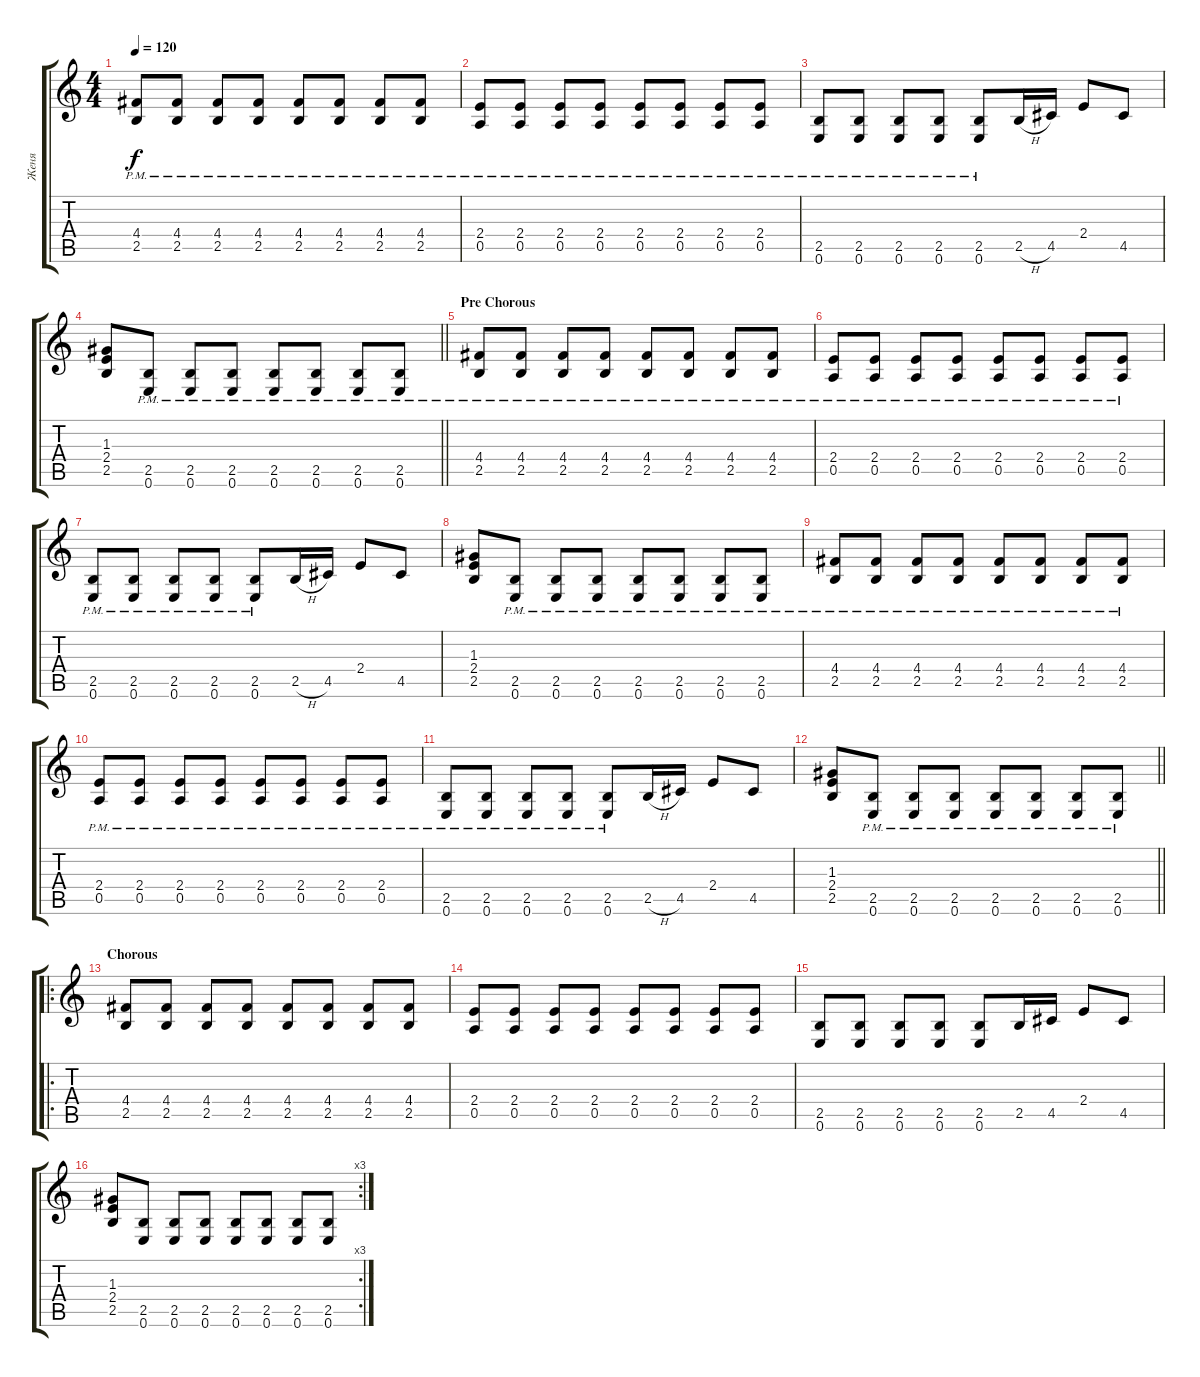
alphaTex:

\track ("Женя" "Женя") {instrument distortionguitar}
\staff {score tabs}
\tuning (E4 B3 G3 D3 A2 E2) {hide}
\ts (4 4)
\tempo 120
\clef g2
\ks c
(4.4{pm} 2.5{pm}).8{dy f} (4.4{pm} 2.5{pm}).8 (4.4{pm} 2.5{pm}).8 (4.4{pm} 2.5{pm}).8 (4.4{pm} 2.5{pm}).8 (4.4{pm} 2.5{pm}).8 (4.4{pm} 2.5{pm}).8 (4.4{pm} 2.5{pm}).8 |
(2.4{pm} 0.5{pm}).8 (2.4{pm} 0.5{pm}).8 (2.4{pm} 0.5{pm}).8 (2.4{pm} 0.5{pm}).8 (2.4{pm} 0.5{pm}).8 (2.4{pm} 0.5{pm}).8 (2.4{pm} 0.5{pm}).8 (2.4{pm} 0.5{pm}).8 |
(2.5{pm} 0.6{pm}).8 (2.5{pm} 0.6{pm}).8 (2.5{pm} 0.6{pm}).8 (2.5{pm} 0.6{pm}).8 (2.5{pm} 0.6{pm}).8 2.5{h}.16 4.5.16 2.4.8 4.5.8 |
\barLineRight lightlight
(1.3 2.4 2.5).8 (2.5{pm} 0.6{pm}).8 (2.5{pm} 0.6{pm}).8 (2.5{pm} 0.6{pm}).8 (2.5{pm} 0.6{pm}).8 (2.5{pm} 0.6{pm}).8 (2.5{pm} 0.6{pm}).8 (2.5{pm} 0.6{pm}).8 |
\section ("" "Pre Chorous")
(4.4{pm} 2.5{pm}).8 (4.4{pm} 2.5{pm}).8 (4.4{pm} 2.5{pm}).8 (4.4{pm} 2.5{pm}).8 (4.4{pm} 2.5{pm}).8 (4.4{pm} 2.5{pm}).8 (4.4{pm} 2.5{pm}).8 (4.4{pm} 2.5{pm}).8 |
(2.4{pm} 0.5{pm}).8 (2.4{pm} 0.5{pm}).8 (2.4{pm} 0.5{pm}).8 (2.4{pm} 0.5{pm}).8 (2.4{pm} 0.5{pm}).8 (2.4{pm} 0.5{pm}).8 (2.4{pm} 0.5{pm}).8 (2.4{pm} 0.5{pm}).8 |
(2.5{pm} 0.6{pm}).8 (2.5{pm} 0.6{pm}).8 (2.5{pm} 0.6{pm}).8 (2.5{pm} 0.6{pm}).8 (2.5{pm} 0.6{pm}).8 2.5{h}.16 4.5.16 2.4.8 4.5.8 |
(1.3 2.4 2.5).8 (2.5{pm} 0.6{pm}).8 (2.5{pm} 0.6{pm}).8 (2.5{pm} 0.6{pm}).8 (2.5{pm} 0.6{pm}).8 (2.5{pm} 0.6{pm}).8 (2.5{pm} 0.6{pm}).8 (2.5{pm} 0.6{pm}).8 |
(4.4{pm} 2.5{pm}).8 (4.4{pm} 2.5{pm}).8 (4.4{pm} 2.5{pm}).8 (4.4{pm} 2.5{pm}).8 (4.4{pm} 2.5{pm}).8 (4.4{pm} 2.5{pm}).8 (4.4{pm} 2.5{pm}).8 (4.4{pm} 2.5{pm}).8 |
(2.4{pm} 0.5{pm}).8 (2.4{pm} 0.5{pm}).8 (2.4{pm} 0.5{pm}).8 (2.4{pm} 0.5{pm}).8 (2.4{pm} 0.5{pm}).8 (2.4{pm} 0.5{pm}).8 (2.4{pm} 0.5{pm}).8 (2.4{pm} 0.5{pm}).8 |
(2.5{pm} 0.6{pm}).8 (2.5{pm} 0.6{pm}).8 (2.5{pm} 0.6{pm}).8 (2.5{pm} 0.6{pm}).8 (2.5{pm} 0.6{pm}).8 2.5{h}.16 4.5.16 2.4.8 4.5.8 |
\barLineRight lightlight
(1.3 2.4 2.5).8 (2.5{pm} 0.6{pm}).8 (2.5{pm} 0.6{pm}).8 (2.5{pm} 0.6{pm}).8 (2.5{pm} 0.6{pm}).8 (2.5{pm} 0.6{pm}).8 (2.5{pm} 0.6{pm}).8 (2.5{pm} 0.6{pm}).8 |
\ro
\section ("" "Chorous")
(4.4 2.5).8 (4.4 2.5).8 (4.4 2.5).8 (4.4 2.5).8 (4.4 2.5).8 (4.4 2.5).8 (4.4 2.5).8 (4.4 2.5).8 |
(2.4 0.5).8 (2.4 0.5).8 (2.4 0.5).8 (2.4 0.5).8 (2.4 0.5).8 (2.4 0.5).8 (2.4 0.5).8 (2.4 0.5).8 |
(2.5 0.6).8 (2.5 0.6).8 (2.5 0.6).8 (2.5 0.6).8 (2.5 0.6).8 2.5.16 4.5.16 2.4.8 4.5.8 |
\rc 3
(1.3 2.4 2.5).8 (2.5 0.6).8 (2.5 0.6).8 (2.5 0.6).8 (2.5 0.6).8 (2.5 0.6).8 (2.5 0.6).8 (2.5 0.6).8
